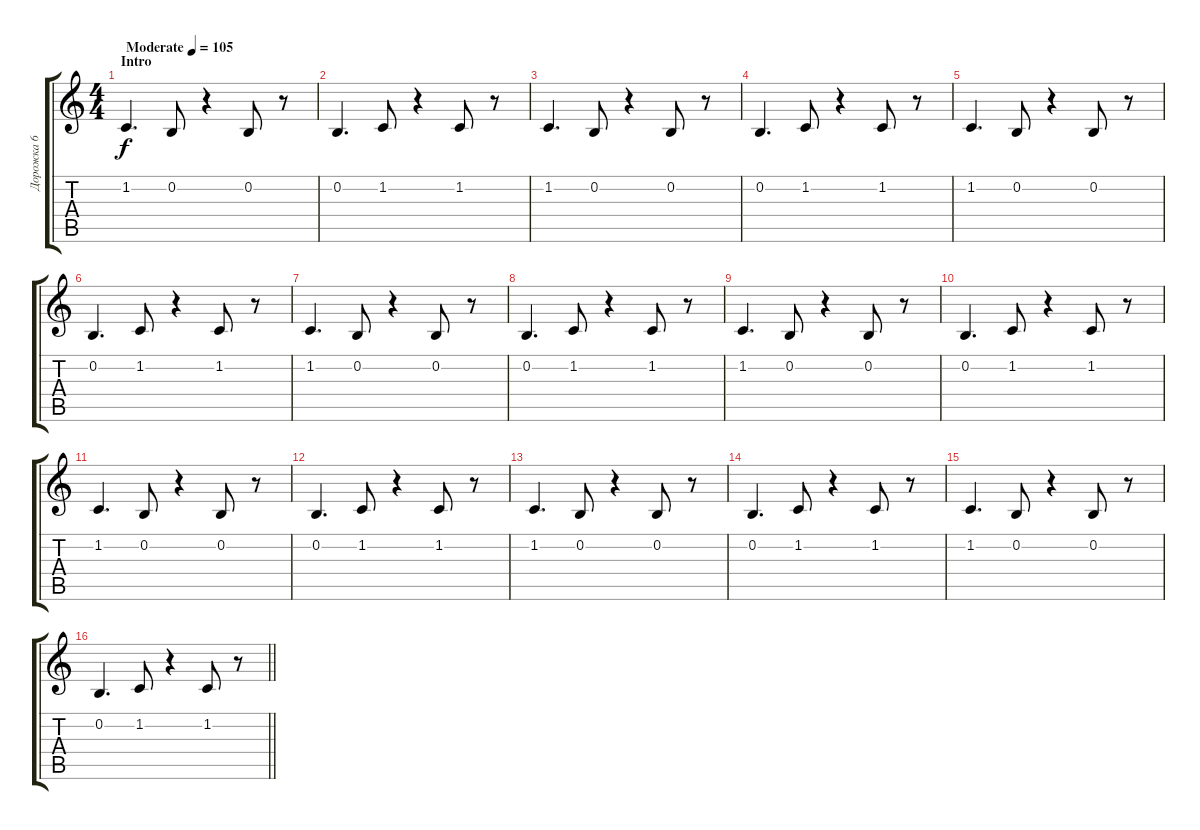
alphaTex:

\track ("Дорожка 6" "Дорожка 6") {instrument stringensemble1}
\staff {score tabs}
\tuning (E4 B3 G3 D3 A2 E2) {hide}
\ts (4 4)
\section ("" "Intro")
\tempo (105 "Moderate")
\clef g2
\ks c
1.2.4{d dy f instrument stringensemble1} 0.2.8 r.4 0.2.8 r.8 |
0.2.4{d} 1.2.8 r.4 1.2.8 r.8 |
1.2.4{d} 0.2.8 r.4 0.2.8 r.8 |
0.2.4{d} 1.2.8 r.4 1.2.8 r.8 |
1.2.4{d} 0.2.8 r.4 0.2.8 r.8 |
0.2.4{d} 1.2.8 r.4 1.2.8 r.8 |
1.2.4{d} 0.2.8 r.4 0.2.8 r.8 |
0.2.4{d} 1.2.8 r.4 1.2.8 r.8 |
1.2.4{d} 0.2.8 r.4 0.2.8 r.8 |
0.2.4{d} 1.2.8 r.4 1.2.8 r.8 |
1.2.4{d} 0.2.8 r.4 0.2.8 r.8 |
0.2.4{d} 1.2.8 r.4 1.2.8 r.8 |
1.2.4{d} 0.2.8 r.4 0.2.8 r.8 |
0.2.4{d} 1.2.8 r.4 1.2.8 r.8 |
1.2.4{d} 0.2.8 r.4 0.2.8 r.8 |
\barLineRight lightlight
0.2.4{d} 1.2.8 r.4 1.2.8 r.8
